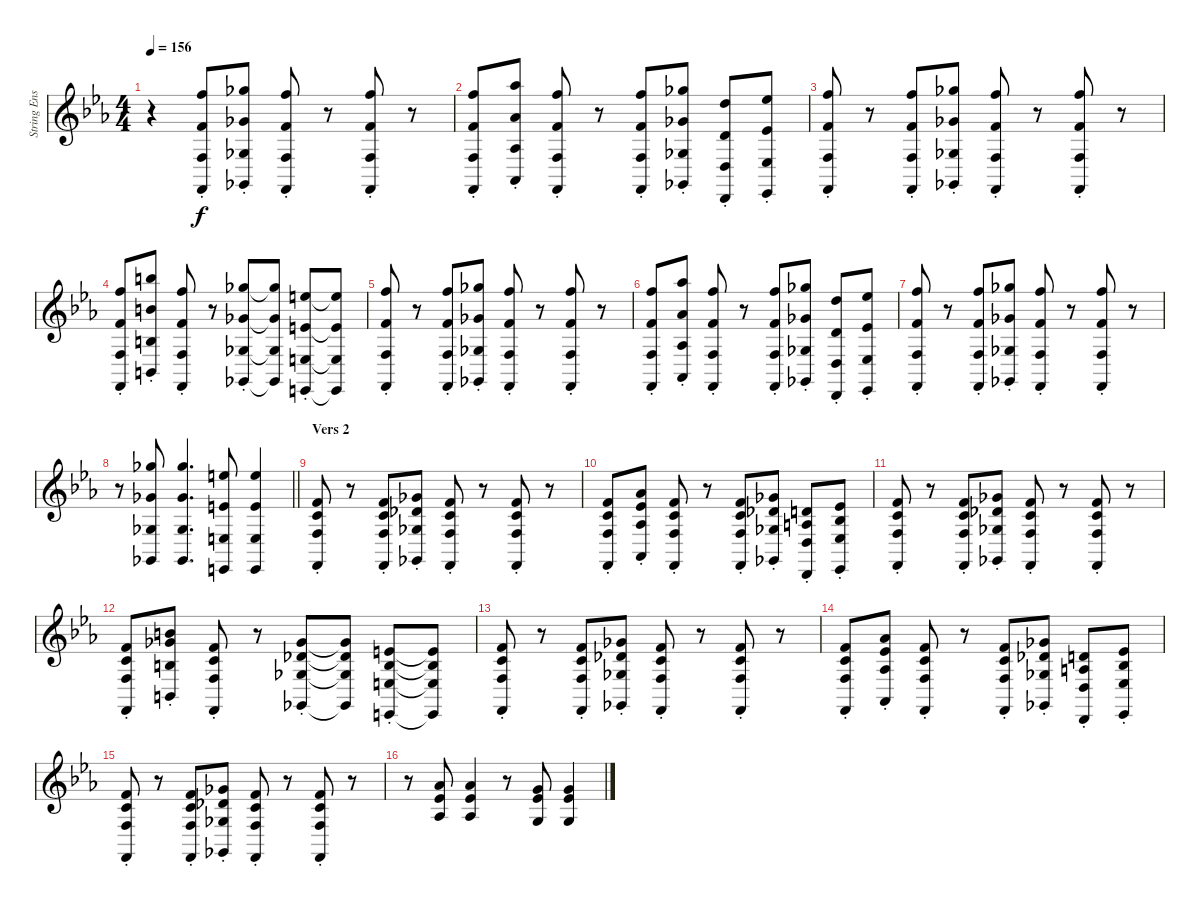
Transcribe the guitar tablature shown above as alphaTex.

\track ("String Ens." "String Ens") {instrument stringensemble1}
\staff {score}
\tuning (E4 B3 G3 D3 A2 E2 B1) {hide}
\ts (4 4)
\tempo 156
\clef g2
\ks cminor
r.4{dy ff volume 14 instrument stringensemble1} (1.1{st} 18.2{st} 3.4{st} 1.6{st}).8{dy f} (2.1{st} 19.2{st} 4.4{st} 2.6{st}).8 (1.1{st} 18.2{st} 3.4{st} 1.6{st}).8 r.8 (1.1{st} 18.2{st} 3.4{st} 1.6{st}).8 r.8 |
(1.1{st} 18.2{st} 3.4{st} 1.6{st}).8 (4.1{st} 21.2{st} 1.3{st} 4.6{st}).8 (1.1{st} 18.2{st} 3.4{st} 1.6{st}).8 r.8 (1.1{st} 18.2{st} 3.4{st} 1.6{st}).8 (2.1{st} 19.2{st} 4.4{st} 2.6{st}).8 (10.1 3.2{st} 0.4{st} 3.7{st}).8 (11.1{st} 4.2{st} 6.5{st} 4.7{st}).8 |
(1.1{st} 18.2{st} 3.4{st} 1.6{st}).8 r.8 (1.1{st} 18.2{st} 3.4{st} 1.6{st}).8 (2.1{st} 19.2{st} 4.4{st} 2.6{st}).8 (1.1{st} 18.2{st} 3.4{st} 1.6{st}).8 r.8 (1.1{st} 18.2{st} 3.4{st} 1.6{st}).8 r.8 |
(1.1{st} 18.2{st} 3.4{st} 1.6{st}).8 (7.1{st} 0.2{st} 28.3{st} 2.5{st}).8 (1.1{st} 18.2{st} 3.4{st} 1.6{st}).8 r.8 (2.1{st} 19.2{st} 4.4{st} 2.6{st}).8 (2.1{t} 19.2{t} 4.4{t} 2.6{t}).8 (0.1{st} 17.2{st} 2.4{st} 0.6{st}).8 (0.1{t} 17.2{t} 2.4{t} 0.6{t}).8 |
(1.1{st} 18.2{st} 3.4{st} 1.6{st}).8 r.8 (1.1{st} 18.2{st} 3.4{st} 1.6{st}).8 (2.1{st} 19.2{st} 4.4{st} 2.6{st}).8 (1.1{st} 18.2{st} 3.4{st} 1.6{st}).8 r.8 (1.1{st} 18.2{st} 3.4{st} 1.6{st}).8 r.8 |
(1.1{st} 18.2{st} 3.4{st} 1.6{st}).8 (4.1{st} 21.2{st} 1.3{st} 4.6{st}).8 (1.1{st} 18.2{st} 3.4{st} 1.6{st}).8 r.8 (1.1{st} 18.2{st} 3.4{st} 1.6{st}).8 (2.1{st} 19.2{st} 4.4{st} 2.6{st}).8 (10.1 3.2{st} 0.4{st} 3.7{st}).8 (11.1{st} 4.2{st} 6.5{st} 4.7{st}).8 |
(1.1{st} 18.2{st} 3.4{st} 1.6{st}).8 r.8 (1.1{st} 18.2{st} 3.4{st} 1.6{st}).8 (2.1{st} 19.2{st} 4.4{st} 2.6{st}).8 (1.1{st} 18.2{st} 3.4{st} 1.6{st}).8 r.8 (1.1{st} 18.2{st} 3.4{st} 1.6{st}).8 r.8 |
\barLineRight lightlight
r.8 (2.1 19.2 4.4 2.6).8 (2.1 19.2 4.4 2.6).4{d} (12.1 5.2 2.4 0.6).8 (12.1 5.2 2.4 0.6).4 |
\section ("" "Vers 2")
(1.1{st} 1.2{st} 3.4{st} 1.6{st}).8 r.8 (1.1{st} 1.2{st} 3.4{st} 1.6{st}).8 (2.1{st} 2.2{st} 4.4{st} 2.6{st}).8 (1.1{st} 1.2{st} 3.4{st} 1.6{st}).8 r.8 (1.1{st} 1.2{st} 3.4{st} 1.6{st}).8 r.8 |
(1.1{st} 1.2{st} 3.4{st} 1.6{st}).8 (4.1{st} 4.2{st} 1.3{st} 4.6{st}).8 (1.1{st} 1.2{st} 3.4{st} 1.6{st}).8 r.8 (1.1{st} 1.2{st} 3.4{st} 1.6{st}).8 (2.1{st} 2.2{st} 4.4{st} 2.6{st}).8 (3.2{st} 2.3{st} 0.4{st} 3.7{st}).8 (4.2{st} 3.3{st} 6.5{st} 4.7{st}).8 |
(1.1{st} 1.2{st} 3.4{st} 1.6{st}).8 r.8 (1.1{st} 1.2{st} 3.4{st} 1.6{st}).8 (2.1{st} 2.2{st} 4.4{st} 2.6{st}).8 (1.1{st} 1.2{st} 3.4{st} 1.6{st}).8 r.8 (1.1{st} 1.2{st} 3.4{st} 1.6{st}).8 r.8 |
(1.1{st} 1.2{st} 3.4{st} 1.6{st}).8 (7.1{st} 0.2{st} 11.3{st} 2.5{st}).8 (1.1{st} 1.2{st} 3.4{st} 1.6{st}).8 r.8 (2.1{st} 2.2{st} 4.4{st} 2.6{st}).8 (2.1{t} 2.2{t} 4.4{t} 2.6{t}).8 (0.1{st} 0.2{st} 2.4{st} 0.6{st}).8 (0.1{t} 0.2{t} 2.4{t} 0.6{t}).8 |
(1.1{st} 1.2{st} 3.4{st} 1.6{st}).8 r.8 (1.1{st} 1.2{st} 3.4{st} 1.6{st}).8 (2.1{st} 2.2{st} 4.4{st} 2.6{st}).8 (1.1{st} 1.2{st} 3.4{st} 1.6{st}).8 r.8 (1.1{st} 1.2{st} 3.4{st} 1.6{st}).8 r.8 |
(1.1{st} 1.2{st} 3.4{st} 1.6{st}).8 (4.1{st} 4.2{st} 1.3{st} 4.6{st}).8 (1.1{st} 1.2{st} 3.4{st} 1.6{st}).8 r.8 (1.1{st} 1.2{st} 3.4{st} 1.6{st}).8 (2.1{st} 2.2{st} 4.4{st} 2.6{st}).8 (3.2{st} 2.3{st} 0.4{st} 3.7{st}).8 (4.2{st} 3.3{st} 6.5{st} 4.7{st}).8 |
(1.1{st} 1.2{st} 3.4{st} 1.6{st}).8 r.8 (1.1{st} 1.2{st} 3.4{st} 1.6{st}).8 (2.1{st} 2.2{st} 4.4{st} 2.6{st}).8 (1.1{st} 1.2{st} 3.4{st} 1.6{st}).8 r.8 (1.1{st} 1.2{st} 3.4{st} 1.6{st}).8 r.8 |
r.8 (9.2 8.3 6.4).8 (9.2 8.3 6.4).4 r.8 (8.2 8.3 5.4).8 (8.2 8.3 5.4).4
